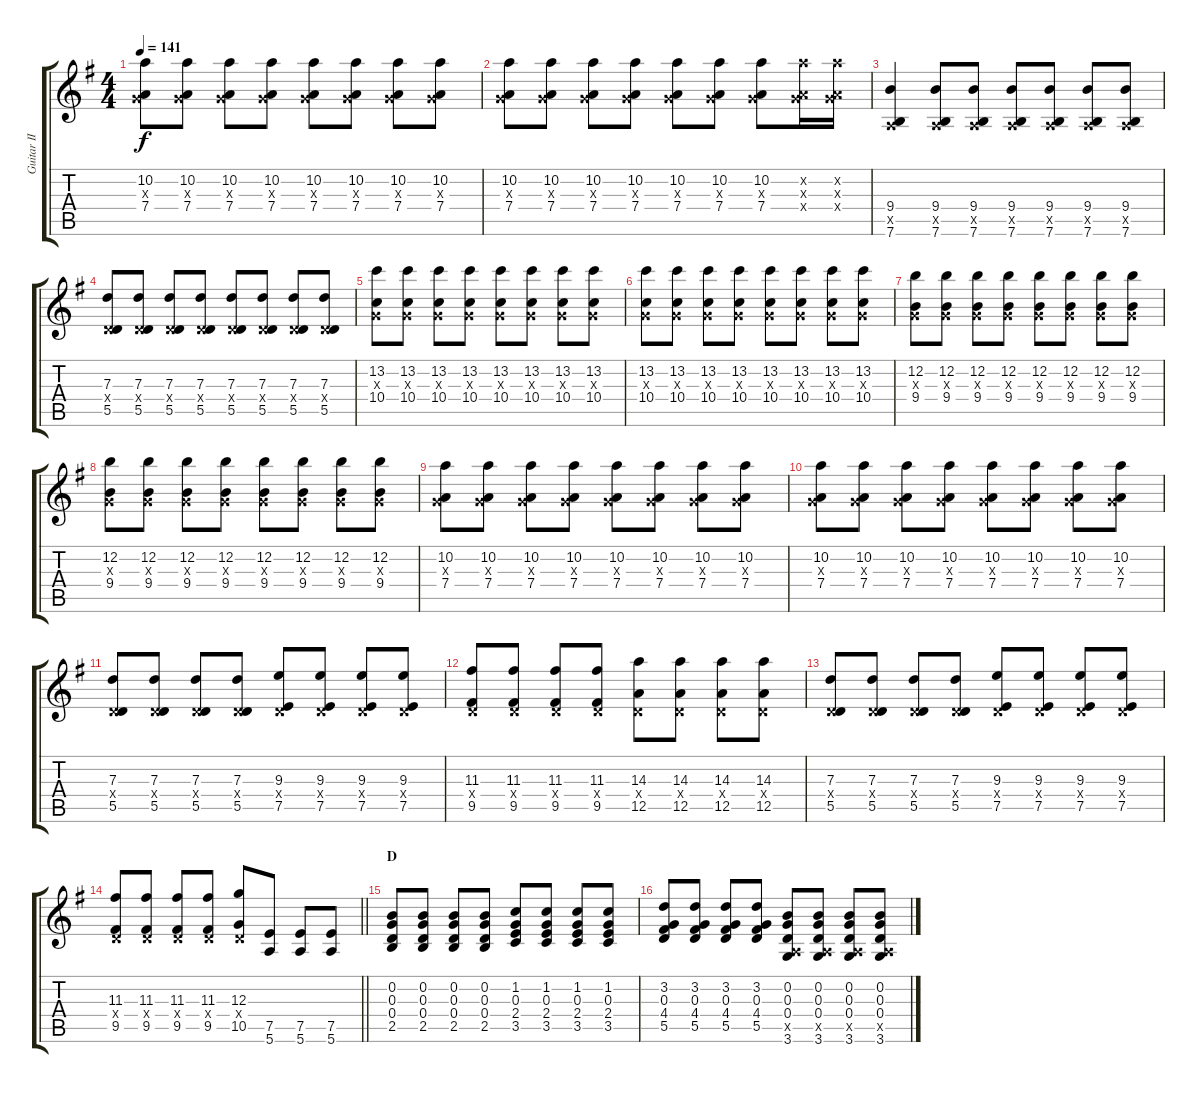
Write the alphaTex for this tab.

\track ("Guitar II - Kita Kensuke" "Guitar II ") {instrument distortionguitar}
\staff {score tabs}
\tuning (E4 B3 G3 D3 A2 E2) {hide}
\ts (4 4)
\tempo 141
\clef g2
\ks g
(10.2 0.3{x} 7.4).8{dy f} (10.2 0.3{x} 7.4).8 (10.2 0.3{x} 7.4).8 (10.2 0.3{x} 7.4).8 (10.2 0.3{x} 7.4).8 (10.2 0.3{x} 7.4).8 (10.2 0.3{x} 7.4).8 (10.2 0.3{x} 7.4).8 |
(10.2 0.3{x} 7.4).8 (10.2 0.3{x} 7.4).8 (10.2 0.3{x} 7.4).8 (10.2 0.3{x} 7.4).8 (10.2 0.3{x} 7.4).8 (10.2 0.3{x} 7.4).8 (10.2 0.3{x} 7.4).8 (10.2{x} 0.3{x} 7.4{x}).16 (10.2{x} 0.3{x} 7.4{x}).16 |
(9.4 0.5{x} 7.6).4 (9.4 0.5{x} 7.6).8 (9.4 0.5{x} 7.6).8 (9.4 0.5{x} 7.6).8 (9.4 0.5{x} 7.6).8 (9.4 0.5{x} 7.6).8 (9.4 0.5{x} 7.6).8 |
(7.3 0.4{x} 5.5).8 (7.3 0.4{x} 5.5).8 (7.3 0.4{x} 5.5).8 (7.3 0.4{x} 5.5).8 (7.3 0.4{x} 5.5).8 (7.3 0.4{x} 5.5).8 (7.3 0.4{x} 5.5).8 (7.3 0.4{x} 5.5).8 |
(13.2 0.3{x} 10.4).8 (13.2 0.3{x} 10.4).8 (13.2 0.3{x} 10.4).8 (13.2 0.3{x} 10.4).8 (13.2 0.3{x} 10.4).8 (13.2 0.3{x} 10.4).8 (13.2 0.3{x} 10.4).8 (13.2 0.3{x} 10.4).8 |
(13.2 0.3{x} 10.4).8 (13.2 0.3{x} 10.4).8 (13.2 0.3{x} 10.4).8 (13.2 0.3{x} 10.4).8 (13.2 0.3{x} 10.4).8 (13.2 0.3{x} 10.4).8 (13.2 0.3{x} 10.4).8 (13.2 0.3{x} 10.4).8 |
(12.2 0.3{x} 9.4).8 (12.2 0.3{x} 9.4).8 (12.2 0.3{x} 9.4).8 (12.2 0.3{x} 9.4).8 (12.2 0.3{x} 9.4).8 (12.2 0.3{x} 9.4).8 (12.2 0.3{x} 9.4).8 (12.2 0.3{x} 9.4).8 |
(12.2 0.3{x} 9.4).8 (12.2 0.3{x} 9.4).8 (12.2 0.3{x} 9.4).8 (12.2 0.3{x} 9.4).8 (12.2 0.3{x} 9.4).8 (12.2 0.3{x} 9.4).8 (12.2 0.3{x} 9.4).8 (12.2 0.3{x} 9.4).8 |
(10.2 0.3{x} 7.4).8 (10.2 0.3{x} 7.4).8 (10.2 0.3{x} 7.4).8 (10.2 0.3{x} 7.4).8 (10.2 0.3{x} 7.4).8 (10.2 0.3{x} 7.4).8 (10.2 0.3{x} 7.4).8 (10.2 0.3{x} 7.4).8 |
(10.2 0.3{x} 7.4).8 (10.2 0.3{x} 7.4).8 (10.2 0.3{x} 7.4).8 (10.2 0.3{x} 7.4).8 (10.2 0.3{x} 7.4).8 (10.2 0.3{x} 7.4).8 (10.2 0.3{x} 7.4).8 (10.2 0.3{x} 7.4).8 |
(7.3 0.4{x} 5.5).8 (7.3 0.4{x} 5.5).8 (7.3 0.4{x} 5.5).8 (7.3 0.4{x} 5.5).8 (9.3 0.4{x} 7.5).8 (9.3 0.4{x} 7.5).8 (9.3 0.4{x} 7.5).8 (9.3 0.4{x} 7.5).8 |
(11.3 0.4{x} 9.5).8 (11.3 0.4{x} 9.5).8 (11.3 0.4{x} 9.5).8 (11.3 0.4{x} 9.5).8 (14.3 0.4{x} 12.5).8 (14.3 0.4{x} 12.5).8 (14.3 0.4{x} 12.5).8 (14.3 0.4{x} 12.5).8 |
(7.3 0.4{x} 5.5).8 (7.3 0.4{x} 5.5).8 (7.3 0.4{x} 5.5).8 (7.3 0.4{x} 5.5).8 (9.3 0.4{x} 7.5).8 (9.3 0.4{x} 7.5).8 (9.3 0.4{x} 7.5).8 (9.3 0.4{x} 7.5).8 |
\barLineRight lightlight
(11.3 0.4{x} 9.5).8 (11.3 0.4{x} 9.5).8 (11.3 0.4{x} 9.5).8 (11.3 0.4{x} 9.5).8 (12.3 0.4{x} 10.5).8 (7.5 5.6).8 (7.5 5.6).8 (7.5 5.6).8 |
\section ("" "D")
(0.2 0.3 0.4 2.5).8 (0.2 0.3 0.4 2.5).8 (0.2 0.3 0.4 2.5).8 (0.2 0.3 0.4 2.5).8 (1.2 0.3 2.4 3.5).8 (1.2 0.3 2.4 3.5).8 (1.2 0.3 2.4 3.5).8 (1.2 0.3 2.4 3.5).8 |
(3.2 0.3 4.4 5.5).8 (3.2 0.3 4.4 5.5).8 (3.2 0.3 4.4 5.5).8 (3.2 0.3 4.4 5.5).8 (0.2 0.3 0.4 0.5{x} 3.6).8 (0.2 0.3 0.4 0.5{x} 3.6).8 (0.2 0.3 0.4 0.5{x} 3.6).8 (0.2 0.3 0.4 0.5{x} 3.6).8
